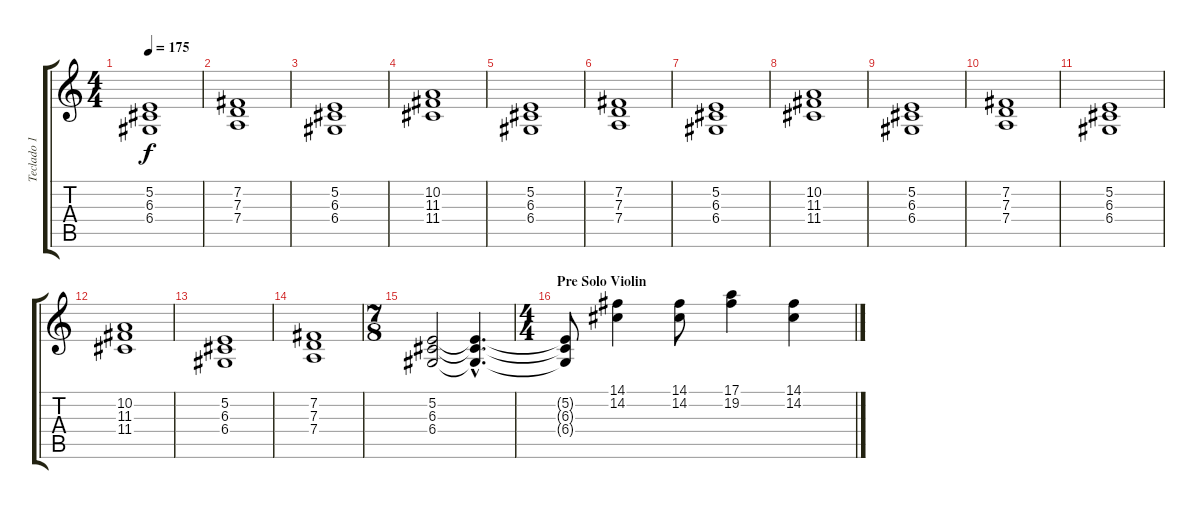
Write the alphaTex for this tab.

\track ("Teclado 1" "Teclado 1") {instrument brightacousticpiano}
\staff {score tabs}
\tuning (E4 B3 G3 D3 A2 E2) {hide}
\ts (4 4)
\tempo 175
\clef g2
\ks c
(5.2 6.3 6.4).1{dy f} |
(7.2 7.3 7.4).1 |
(5.2 6.3 6.4).1 |
(10.2 11.3 11.4).1{volume 11 instrument synthstrings1} |
(5.2 6.3 6.4).1 |
(7.2 7.3 7.4).1 |
(5.2 6.3 6.4).1 |
(10.2 11.3 11.4).1{volume 11 instrument synthstrings1} |
(5.2 6.3 6.4).1 |
(7.2 7.3 7.4).1 |
(5.2 6.3 6.4).1 |
(10.2 11.3 11.4).1{volume 11 instrument synthstrings1} |
(5.2 6.3 6.4).1 |
(7.2 7.3 7.4).1 |
\ts (7 8)
(5.2 6.3 6.4).2 (5.2{hac t} 6.3{hac t} 6.4{hac t}).4{d} |
\ts (4 4)
\section ("" "Pre Solo Violin")
(5.2{t} 6.3{t} 6.4{t}).8{volume 12 instrument brightacousticpiano} (14.1 14.2).4 (14.1 14.2).8 (17.1 19.2).4 (14.1 14.2).4
